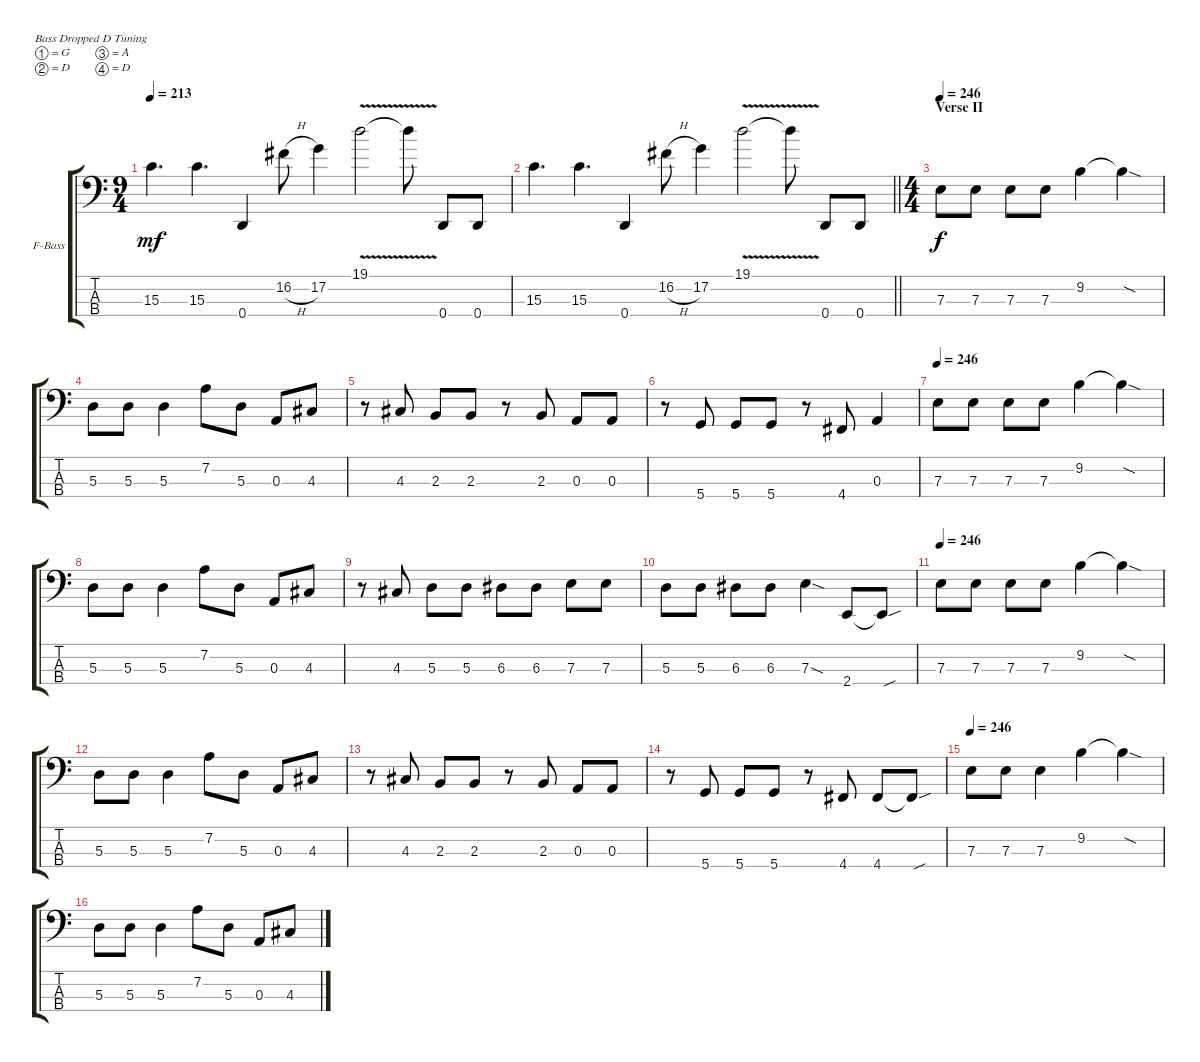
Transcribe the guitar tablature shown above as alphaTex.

\bracketExtendMode groupsimilarinstruments
\firstSystemTrackNameOrientation horizontal
\otherSystemsTrackNameOrientation horizontal
\track ("Bass - Sean" "F-Bass") {instrument fretlessbass}
\staff {score tabs}
\tuning (G2 D2 A1 D1)
\ts (9 4)
\tempo 213
\clef f4
\ks c
15.3.4{d dy mf} 15.3.4{d} 0.4.4 16.2{h}.8 17.2.4 19.1{v}.2 19.1{t}.8 0.4.8 0.4.8 |
\barLineRight lightlight
15.3.4{d} 15.3.4{d} 0.4.4 16.2{h}.8 17.2.4 19.1{v}.2 19.1{t}.8 0.4.8 0.4.8 |
\ts (4 4)
\beaming (8 2 2 2 2)
\section ("" "Verse II")
\tempo 246
7.3.8{dy f} 7.3.8 7.3.8 7.3.8 9.2.4 9.2{sod t}.4 |
5.3.8 5.3.8 5.3.4 7.2.8 5.3.8 0.3.8 4.3.8 |
r.8 4.3.8 2.3.8 2.3.8 r.8 2.3.8 0.3.8 0.3.8 |
r.8 5.4.8 5.4.8 5.4.8 r.8 4.4.8 0.3.4 |
\tempo 246
7.3.8 7.3.8 7.3.8 7.3.8 9.2.4 9.2{sod t}.4 |
5.3.8 5.3.8 5.3.4 7.2.8 5.3.8 0.3.8 4.3.8 |
r.8 4.3.8 5.3.8 5.3.8 6.3.8 6.3.8 7.3.8 7.3.8 |
5.3.8 5.3.8 6.3.8 6.3.8 7.3{sod}.4 2.4.8 2.4{sou t}.8 |
\tempo 246
7.3.8 7.3.8 7.3.8 7.3.8 9.2.4 9.2{sod t}.4 |
5.3.8 5.3.8 5.3.4 7.2.8 5.3.8 0.3.8 4.3.8 |
r.8 4.3.8 2.3.8 2.3.8 r.8 2.3.8 0.3.8 0.3.8 |
r.8 5.4.8 5.4.8 5.4.8 r.8 4.4.8 4.4.8 4.4{sou t}.8 |
\tempo 246
7.3.8 7.3.8 7.3.4 9.2.4 9.2{sod t}.4 |
5.3.8 5.3.8 5.3.4 7.2.8 5.3.8 0.3.8 4.3.8
